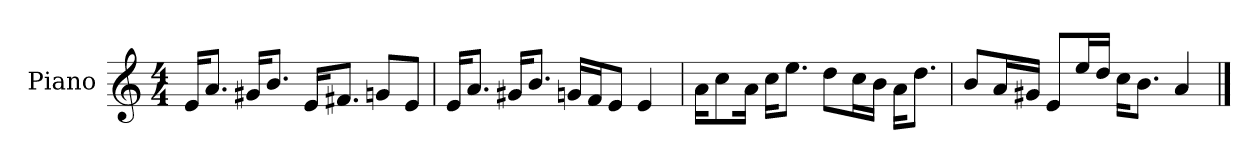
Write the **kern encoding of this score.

**kern
*part1
*staff1
*I"Piano
*I'P-no
*clefG2
*k[]
*M4/4
*MM90
=1
16e/KL
8.a/J
16g#X/KL
8.b/J
16e/KL
8.f#X/J
8gn/L
8e/J
=2
16e/KL
8.a/J
16g#X/KL
8.b/J
16gn/LL
16f/J
8e/J
4e/
=3
16a\KL
8cc\
16a\Jk
16cc\KL
8.ee\J
8dd\L
16cc\L
16b\JJ
16a\KL
8.dd\J
!!LO:LB:g=z
=4
8b/L
16a/L
16g#X/JJ
8e/L
16ee/L
16dd/JJ
16cc\KL
8.b\J
4a/
==
*-
